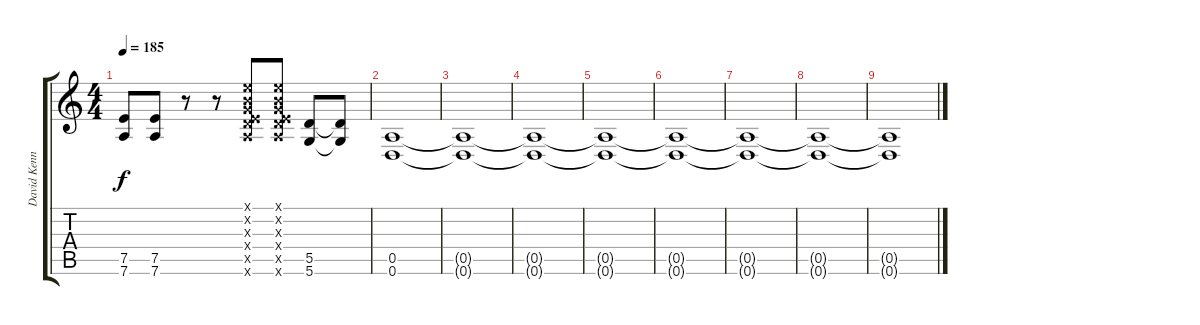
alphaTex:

\track ("David Kennedy (Distortion)" "David Kenn") {instrument distortionguitar}
\staff {score tabs}
\tuning (E4 B3 G3 D3 A2 D2) {hide}
\ts (4 4)
\tempo 185
\clef g2
\ks c
(7.5 7.6).8{dy f} (7.5 7.6).8 r.8 r.8 (0.1{x} 0.2{x} 0.3{x} 0.4{x} 7.5{x} 7.6{x}).8 (0.1{x} 0.2{x} 0.3{x} 0.4{x} 7.5{x} 7.6{x}).8 (5.5 5.6).8 (5.5{t} 5.6{t}).8 |
(0.5 0.6).1 |
(0.5{t} 0.6{t}).1 |
(0.5{t} 0.6{t}).1 |
(0.5{t} 0.6{t}).1 |
(0.5{t} 0.6{t}).1 |
(0.5{t} 0.6{t}).1 |
(0.5{t} 0.6{t}).1 |
(0.5{t} 0.6{t}).1
